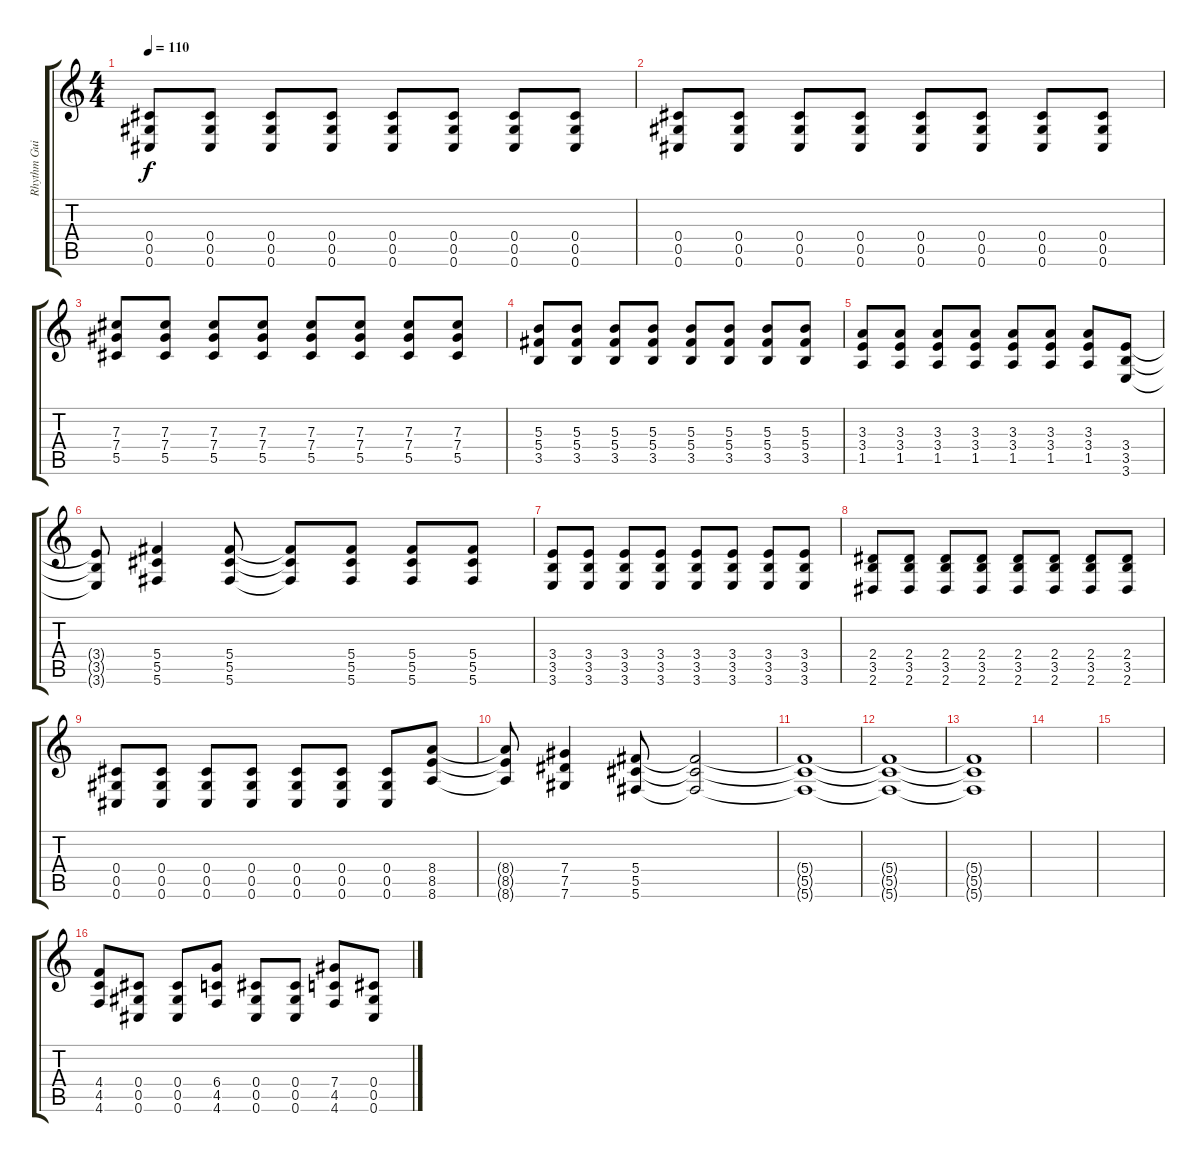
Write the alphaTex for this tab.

\track ("Rhythm Guitar 2" "Rhythm Gui") {instrument distortionguitar}
\staff {score tabs}
\tuning (Eb4 Bb3 Gb3 Db3 Ab2 Db2) {hide}
\ts (4 4)
\tempo 110
\clef g2
\ks c
(0.4 0.5 0.6).8{dy f} (0.4 0.5 0.6).8 (0.4 0.5 0.6).8 (0.4 0.5 0.6).8 (0.4 0.5 0.6).8 (0.4 0.5 0.6).8 (0.4 0.5 0.6).8 (0.4 0.5 0.6).8 |
(0.4 0.5 0.6).8 (0.4 0.5 0.6).8 (0.4 0.5 0.6).8 (0.4 0.5 0.6).8 (0.4 0.5 0.6).8 (0.4 0.5 0.6).8 (0.4 0.5 0.6).8 (0.4 0.5 0.6).8 |
(7.3 7.4 5.5).8 (7.3 7.4 5.5).8 (7.3 7.4 5.5).8 (7.3 7.4 5.5).8 (7.3 7.4 5.5).8 (7.3 7.4 5.5).8 (7.3 7.4 5.5).8 (7.3 7.4 5.5).8 |
(5.3 5.4 3.5).8 (5.3 5.4 3.5).8 (5.3 5.4 3.5).8 (5.3 5.4 3.5).8 (5.3 5.4 3.5).8 (5.3 5.4 3.5).8 (5.3 5.4 3.5).8 (5.3 5.4 3.5).8 |
(3.3 3.4 1.5).8 (3.3 3.4 1.5).8 (3.3 3.4 1.5).8 (3.3 3.4 1.5).8 (3.3 3.4 1.5).8 (3.3 3.4 1.5).8 (3.3 3.4 1.5).8 (3.4 3.5 3.6).8 |
(3.4{t} 3.5{t} 3.6{t}).8 (5.4 5.5 5.6).4 (5.4 5.5 5.6).8 (5.4{t} 5.5{t} 5.6{t}).8 (5.4 5.5 5.6).8 (5.4 5.5 5.6).8 (5.4 5.5 5.6).8 |
(3.4 3.5 3.6).8 (3.4 3.5 3.6).8 (3.4 3.5 3.6).8 (3.4 3.5 3.6).8 (3.4 3.5 3.6).8 (3.4 3.5 3.6).8 (3.4 3.5 3.6).8 (3.4 3.5 3.6).8 |
(2.4 3.5 2.6).8 (2.4 3.5 2.6).8 (2.4 3.5 2.6).8 (2.4 3.5 2.6).8 (2.4 3.5 2.6).8 (2.4 3.5 2.6).8 (2.4 3.5 2.6).8 (2.4 3.5 2.6).8 |
(0.4 0.5 0.6).8 (0.4 0.5 0.6).8 (0.4 0.5 0.6).8 (0.4 0.5 0.6).8 (0.4 0.5 0.6).8 (0.4 0.5 0.6).8 (0.4 0.5 0.6).8 (8.4 8.5 8.6).8 |
(8.4{t} 8.5{t} 8.6{t}).8 (7.4 7.5 7.6).4 (5.4 5.5 5.6).8 (5.4{t} 5.5{t} 5.6{t}).2 |
(5.4{t} 5.5{t} 5.6{t}).1 |
(5.4{t} 5.5{t} 5.6{t}).1 |
(5.4{t} 5.5{t} 5.6{t}).1 |
|
|
(4.4 4.5 4.6).8 (0.4 0.5 0.6).8 (0.4 0.5 0.6).8 (6.4 4.5 4.6).8 (0.4 0.5 0.6).8 (0.4 0.5 0.6).8 (7.4 4.5 4.6).8 (0.4 0.5 0.6).8
